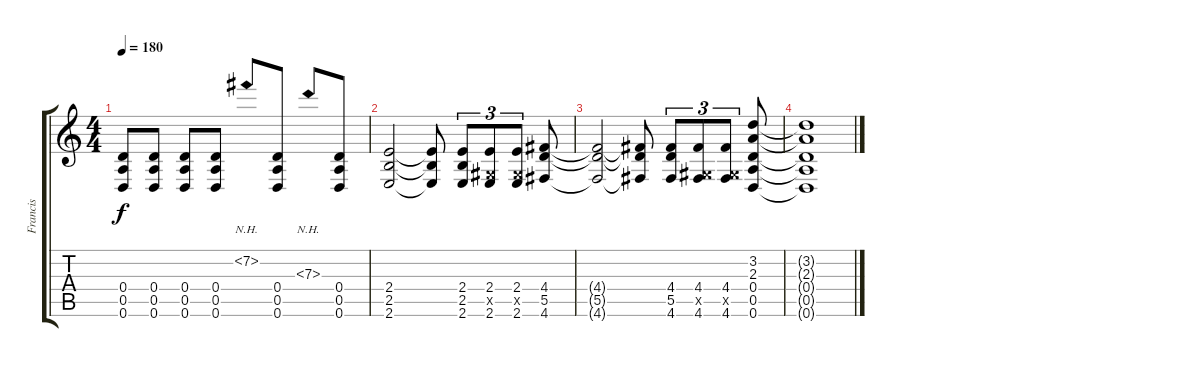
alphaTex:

\track ("Francis" "Francis") {instrument distortionguitar}
\staff {score tabs}
\tuning (E4 B3 G3 D3 A2 D2) {hide}
\ts (4 4)
\tempo 180
\clef g2
\ks c
(0.4 0.5 0.6).8{dy f} (0.4 0.5 0.6).8 (0.4 0.5 0.6).8 (0.4 0.5 0.6).8 7.2{nh}.8 (0.4 0.5 0.6).8 7.3{nh}.8 (0.4 0.5 0.6).8 |
(2.4 2.5 2.6).2 (2.4{t} 2.5{t} 2.6{t}).8 (2.4 2.5 2.6).8{tu (3 2)} (2.4 -1.5{x} 2.6).8{tu (3 2)} (2.4 -1.5{x} 2.6).8{tu (3 2)} (4.4 5.5 4.6).8 |
(4.4{t} 5.5{t} 4.6{t}).2 (4.4{t} 5.5{t} 4.6{t}).8 (4.4 5.5 4.6).8{tu (3 2)} (4.4 -1.5{x} 4.6).8{tu (3 2)} (4.4 -1.5{x} 4.6).8{tu (3 2)} (3.2 2.3 0.4 0.5 0.6).8 |
(3.2{t} 2.3{t} 0.4{t} 0.5{t} 0.6{t}).1
